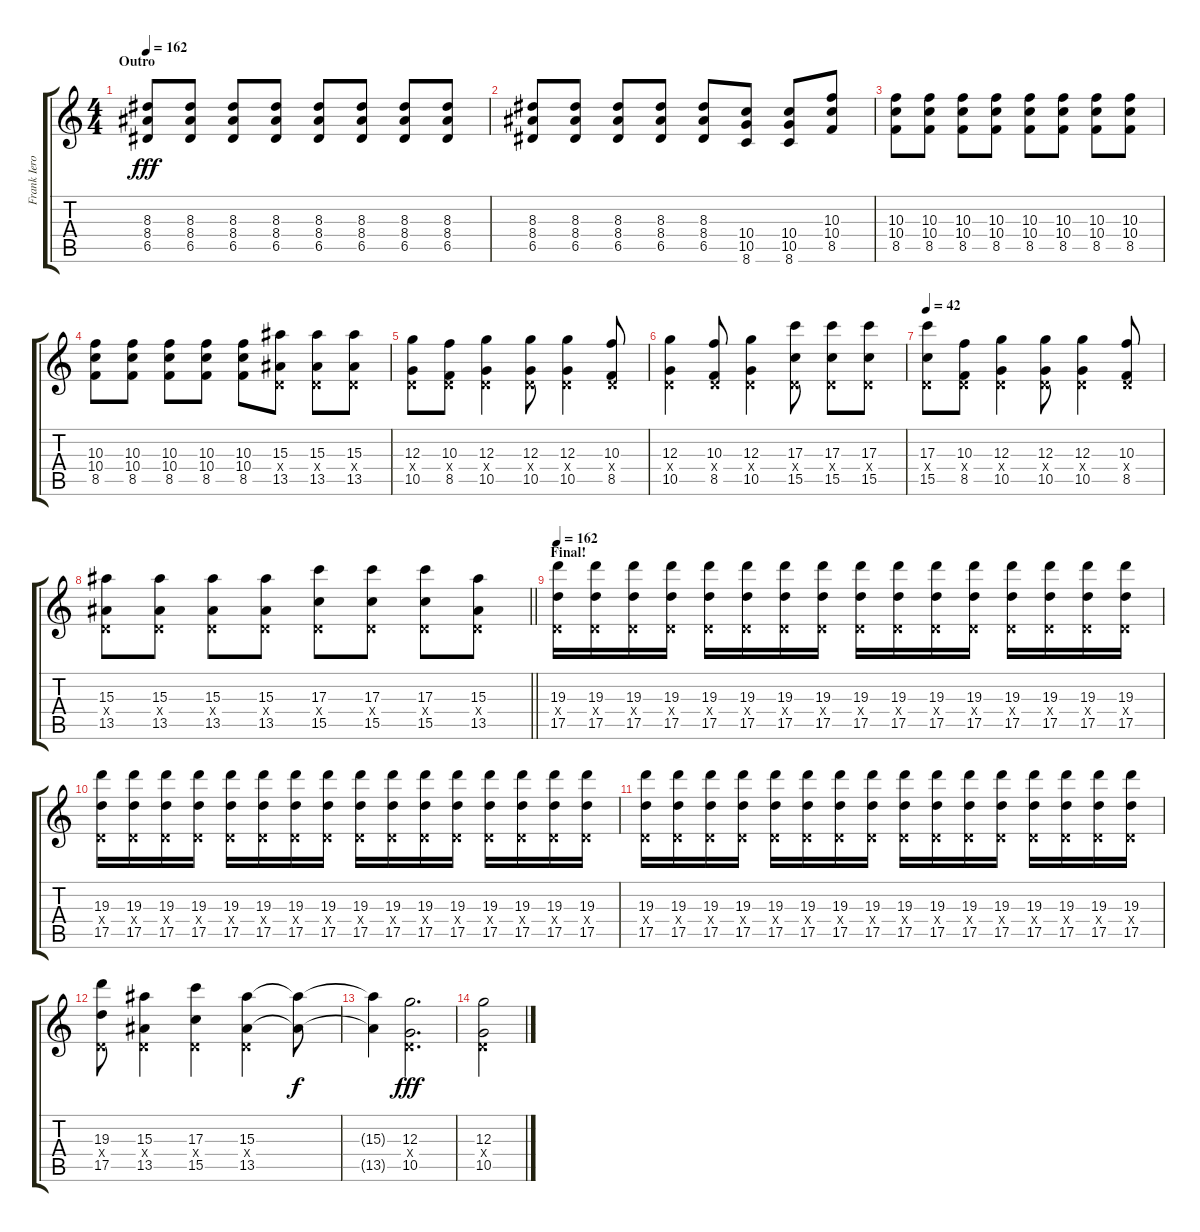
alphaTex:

\track ("Frank Iero [Guitar]" "Frank Iero") {instrument overdrivenguitar}
\staff {score tabs}
\tuning (E4 B3 G3 D3 A2 E2) {hide}
\ts (4 4)
\section ("" "Outro")
\tempo 162
\clef g2
\ks c
(8.3 8.4 6.5).8{dy fff} (8.3 8.4 6.5).8 (8.3 8.4 6.5).8 (8.3 8.4 6.5).8 (8.3 8.4 6.5).8 (8.3 8.4 6.5).8 (8.3 8.4 6.5).8 (8.3 8.4 6.5).8 |
(8.3 8.4 6.5).8 (8.3 8.4 6.5).8 (8.3 8.4 6.5).8 (8.3 8.4 6.5).8 (8.3 8.4 6.5).8 (10.4 10.5 8.6).8 (10.4 10.5 8.6).8 (10.3 10.4 8.5).8 |
(10.3 10.4 8.5).8 (10.3 10.4 8.5).8 (10.3 10.4 8.5).8 (10.3 10.4 8.5).8 (10.3 10.4 8.5).8 (10.3 10.4 8.5).8 (10.3 10.4 8.5).8 (10.3 10.4 8.5).8 |
(10.3 10.4 8.5).8 (10.3 10.4 8.5).8 (10.3 10.4 8.5).8 (10.3 10.4 8.5).8 (10.3 10.4 8.5).8 (15.3 0.4{x} 13.5).8 (15.3 0.4{x} 13.5).8 (15.3 0.4{x} 13.5).8 |
(12.3 0.4{x} 10.5).8 (10.3 0.4{x} 8.5).8 (12.3 0.4{x} 10.5).4 (12.3 0.4{x} 10.5).8 (12.3 0.4{x} 10.5).4 (10.3 0.4{x} 8.5).8 |
(12.3 0.4{x} 10.5).4 (10.3 0.4{x} 8.5).8 (12.3 0.4{x} 10.5).4 (17.3 0.4{x} 15.5).8 (17.3 0.4{x} 15.5).8 (17.3 0.4{x} 15.5).8 |
\tempo 42
(17.3 0.4{x} 15.5).8 (10.3 0.4{x} 8.5).8 (12.3 0.4{x} 10.5).4 (12.3 0.4{x} 10.5).8 (12.3 0.4{x} 10.5).4 (10.3 0.4{x} 8.5).8 |
\barLineRight lightlight
(15.3 0.4{x} 13.5).8 (15.3 0.4{x} 13.5).8 (15.3 0.4{x} 13.5).8 (15.3 0.4{x} 13.5).8 (17.3 0.4{x} 15.5).8 (17.3 0.4{x} 15.5).8 (17.3 0.4{x} 15.5).8 (15.3 0.4{x} 13.5).8 |
\section ("" "Final!")
\tempo 162
(19.3 0.4{x} 17.5).16 (19.3 0.4{x} 17.5).16 (19.3 0.4{x} 17.5).16 (19.3 0.4{x} 17.5).16 (19.3 0.4{x} 17.5).16 (19.3 0.4{x} 17.5).16 (19.3 0.4{x} 17.5).16 (19.3 0.4{x} 17.5).16 (19.3 0.4{x} 17.5).16 (19.3 0.4{x} 17.5).16 (19.3 0.4{x} 17.5).16 (19.3 0.4{x} 17.5).16 (19.3 0.4{x} 17.5).16 (19.3 0.4{x} 17.5).16 (19.3 0.4{x} 17.5).16 (19.3 0.4{x} 17.5).16 |
(19.3 0.4{x} 17.5).16 (19.3 0.4{x} 17.5).16 (19.3 0.4{x} 17.5).16 (19.3 0.4{x} 17.5).16 (19.3 0.4{x} 17.5).16 (19.3 0.4{x} 17.5).16 (19.3 0.4{x} 17.5).16 (19.3 0.4{x} 17.5).16 (19.3 0.4{x} 17.5).16 (19.3 0.4{x} 17.5).16 (19.3 0.4{x} 17.5).16 (19.3 0.4{x} 17.5).16 (19.3 0.4{x} 17.5).16 (19.3 0.4{x} 17.5).16 (19.3 0.4{x} 17.5).16 (19.3 0.4{x} 17.5).16 |
(19.3 0.4{x} 17.5).16 (19.3 0.4{x} 17.5).16 (19.3 0.4{x} 17.5).16 (19.3 0.4{x} 17.5).16 (19.3 0.4{x} 17.5).16 (19.3 0.4{x} 17.5).16 (19.3 0.4{x} 17.5).16 (19.3 0.4{x} 17.5).16 (19.3 0.4{x} 17.5).16 (19.3 0.4{x} 17.5).16 (19.3 0.4{x} 17.5).16 (19.3 0.4{x} 17.5).16 (19.3 0.4{x} 17.5).16 (19.3 0.4{x} 17.5).16 (19.3 0.4{x} 17.5).16 (19.3 0.4{x} 17.5).16 |
(19.3 0.4{x} 17.5).8 (15.3 0.4{x} 13.5).4 (17.3 0.4{x} 15.5).4 (15.3 0.4{x} 13.5).4 (15.3{t} 13.5{t}).8{dy f} |
(15.3{t} 13.5{t}).4 (12.3 0.4{x} 10.5).2{d dy fff} |
(12.3 0.4{x} 10.5).2
